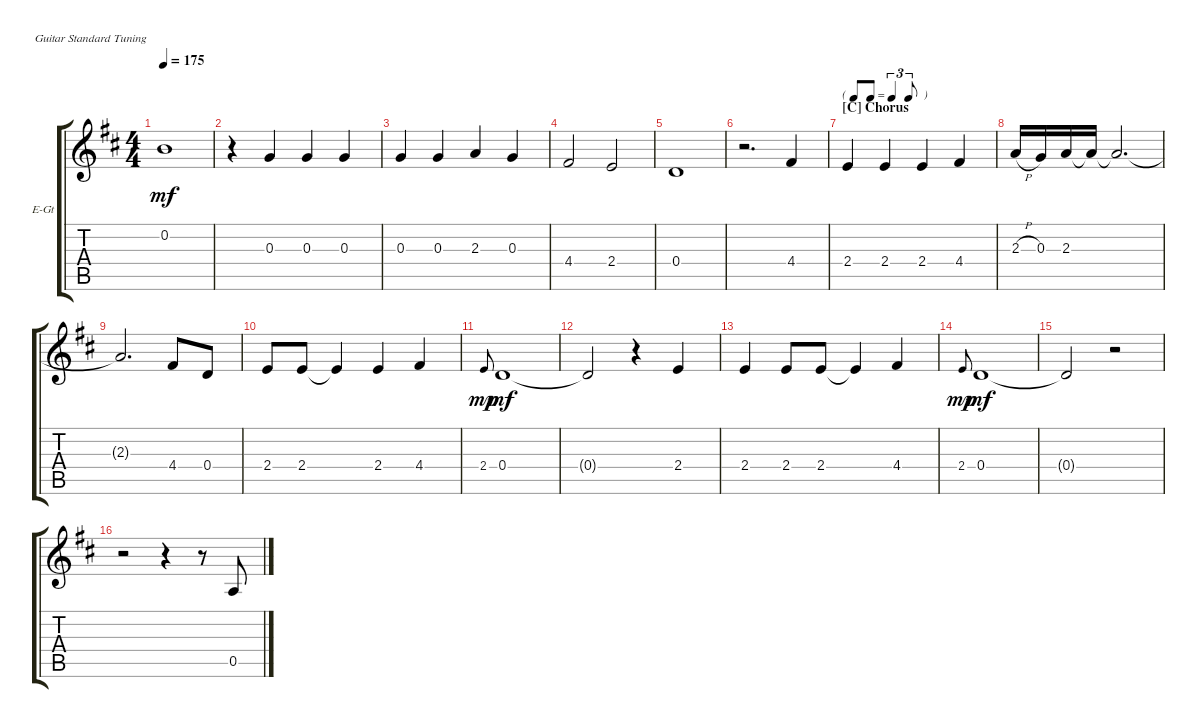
\defaultSystemsLayout 4
\bracketExtendMode groupsimilarinstruments
\firstSystemTrackNameOrientation horizontal
\otherSystemsTrackNameOrientation horizontal
\track ("Art Voice" "E-Gt") {instrument electricguitarclean}
\staff {score tabs}
\tuning (E4 B3 G3 D3 A2 E2)
\ts (4 4)
\tempo 175
\clef g2
\ks d
0.2.1{dy mf} |
r.4 0.3.4 0.3.4 0.3.4 |
0.3.4 0.3.4 2.3.4 0.3.4 |
4.4.2 2.4.2 |
0.4.1 |
r.2{d} 4.4.4 |
\tf triplet8th
\section ("C" "Chorus")
2.4.4 2.4.4 2.4.4 4.4.4 |
2.3{h}.16 0.3.16 2.3.16 2.3{t}.16 2.3{t}.2{d} |
2.3{t}.2{d} 4.4.8 0.4.8 |
2.4.8 2.4.8 2.4{t}.4 2.4.4 4.4.4 |
2.4.8{gr onbeat dy mp} 0.4.1{dy mf} |
0.4{t}.2 r.4 2.4.4 |
2.4.4 2.4.8 2.4.8 2.4{t}.4 4.4.4 |
2.4.8{gr onbeat dy mp} 0.4.1{dy mf} |
0.4{t}.2 r.2 |
r.2 r.4 r.8 0.5.8
